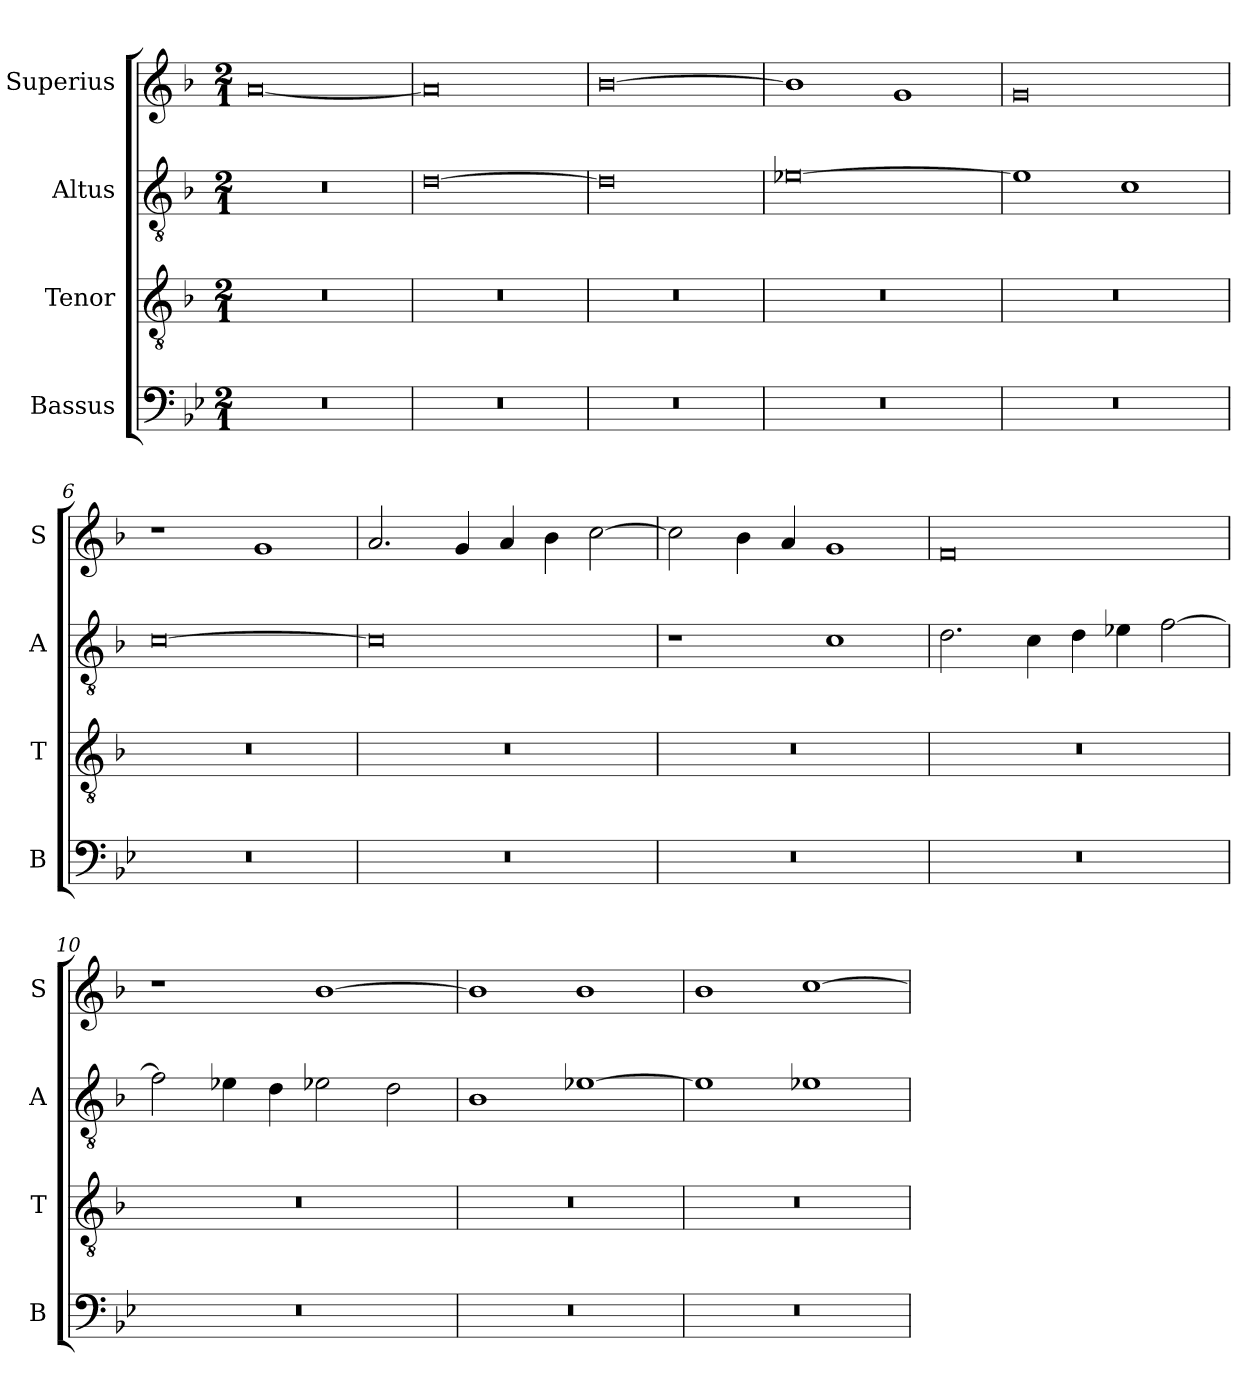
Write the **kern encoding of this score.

**kern	**kern	**kern	**kern
*part4	*part3	*part2	*part1
*staff4	*staff3	*staff2	*staff1
*I"Bassus	*I"Tenor	*I"Altus	*I"Superius
*I'B	*I'T	*I'A	*I'S
*clefF4	*clefGv2	*clefGv2	*clefG2
*k[b-e-]	*k[b-]	*k[b-]	*k[b-]
*M2/1	*M2/1	*M2/1	*M2/1
=1	=1	=1	=1
0r	0r	0r	[0a
=2	=2	=2	=2
0r	0r	[0d	0a]
=3	=3	=3	=3
0r	0r	0d]	[0b-
=4	=4	=4	=4
0r	0r	[0e-X	1b-]
.	.	.	1g
=5	=5	=5	=5
0r	0r	1e-]	0g
.	.	1c	.
=6	=6	=6	=6
0r	0r	[0c	1r
.	.	.	1g
=7	=7	=7	=7
0r	0r	0c]	2.a/
.	.	.	4g/
.	.	.	4a/
.	.	.	4b-\
.	.	.	[2cc\
=8	=8	=8	=8
0r	0r	1r	2cc\]
.	.	.	4b-\
.	.	.	4a/
.	.	1c	1g
=9	=9	=9	=9
0r	0r	2.d\	0f
.	.	4c\	.
.	.	4d\	.
.	.	4e-X\	.
.	.	[2f\	.
=10	=10	=10	=10
0r	0r	2f\]	1r
.	.	4e-X\	.
.	.	4d\	.
.	.	2e-X\	[1b-
.	.	2d\	.
=11	=11	=11	=11
0r	0r	1B-	1b-]
.	.	[1e-X	1b-
=12	=12	=12	=12
0r	0r	1e-]	1b-
.	.	1e-X	[1cc
=	=	=	=
*-	*-	*-	*-
